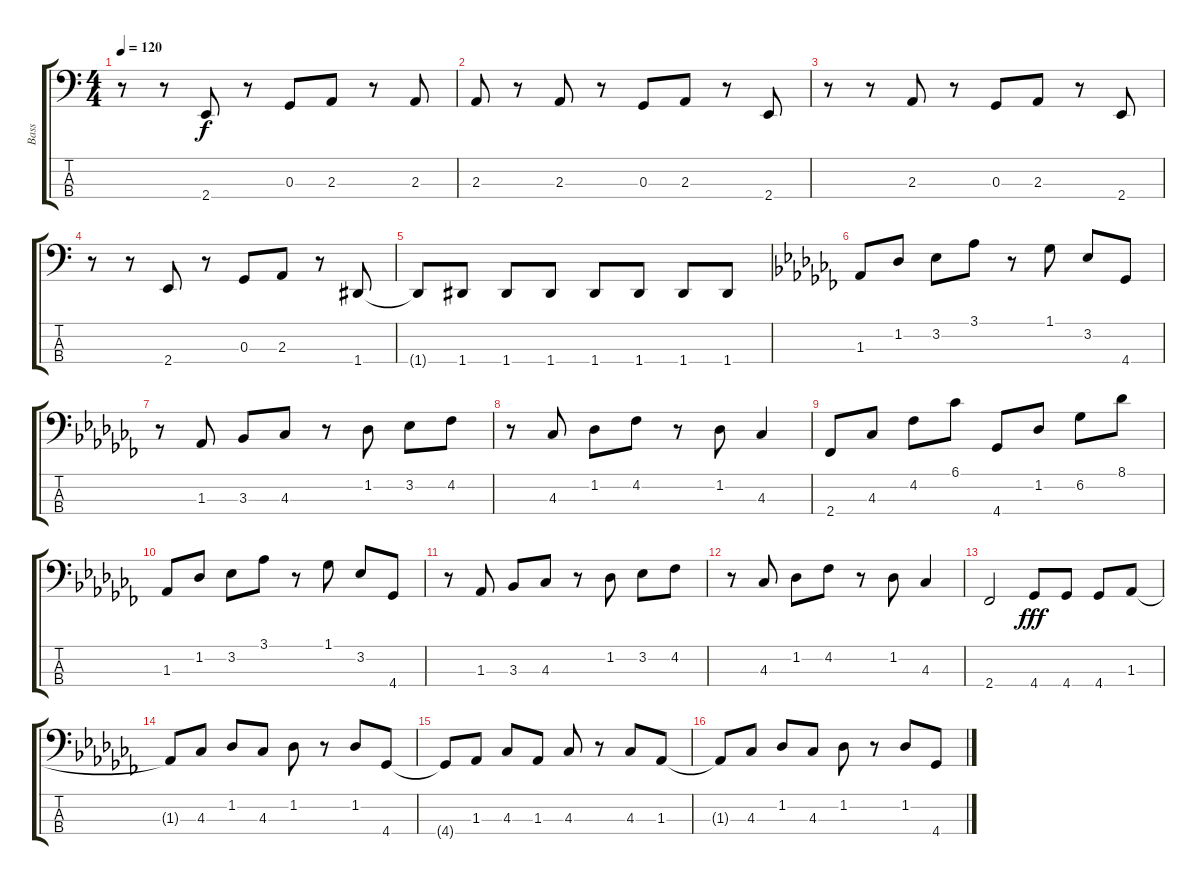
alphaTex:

\track ("Bass" "Bass") {instrument slapbass1}
\staff {score tabs}
\tuning (F2 C2 G1 D1) {hide}
\ts (4 4)
\tempo 120
\clef f4
\ks aminor
r.8{dy f} r.8 2.4.8 r.8 0.3.8 2.3.8 r.8 2.3.8 |
2.3.8 r.8 2.3.8 r.8 0.3.8 2.3.8 r.8 2.4.8 |
r.8 r.8 2.3.8 r.8 0.3.8 2.3.8 r.8 2.4.8 |
r.8 r.8 2.4.8 r.8 0.3.8 2.3.8 r.8 1.4.8 |
1.4{t}.8 1.4.8 1.4.8 1.4.8 1.4.8 1.4.8 1.4.8 1.4.8 |
\ks abminor
1.3.8 1.2.8 3.2.8 3.1.8 r.8 1.1.8 3.2.8 4.4.8 |
r.8 1.3.8 3.3.8 4.3.8 r.8 1.2.8 3.2.8 4.2.8 |
r.8 4.3.8 1.2.8 4.2.8 r.8 1.2.8 4.3.4 |
2.4.8 4.3.8 4.2.8 6.1.8 4.4.8 1.2.8 6.2.8 8.1.8 |
1.3.8 1.2.8 3.2.8 3.1.8 r.8 1.1.8 3.2.8 4.4.8 |
r.8 1.3.8 3.3.8 4.3.8 r.8 1.2.8 3.2.8 4.2.8 |
r.8 4.3.8 1.2.8 4.2.8 r.8 1.2.8 4.3.4 |
2.4.2 4.4.8{dy fff} 4.4.8 4.4.8 1.3.8 |
1.3{t}.8 4.3.8 1.2.8 4.3.8 1.2.8 r.8 1.2.8 4.4.8 |
4.4{t}.8 1.3.8 4.3.8 1.3.8 4.3.8 r.8 4.3.8 1.3.8 |
1.3{t}.8 4.3.8 1.2.8 4.3.8 1.2.8 r.8 1.2.8 4.4.8
